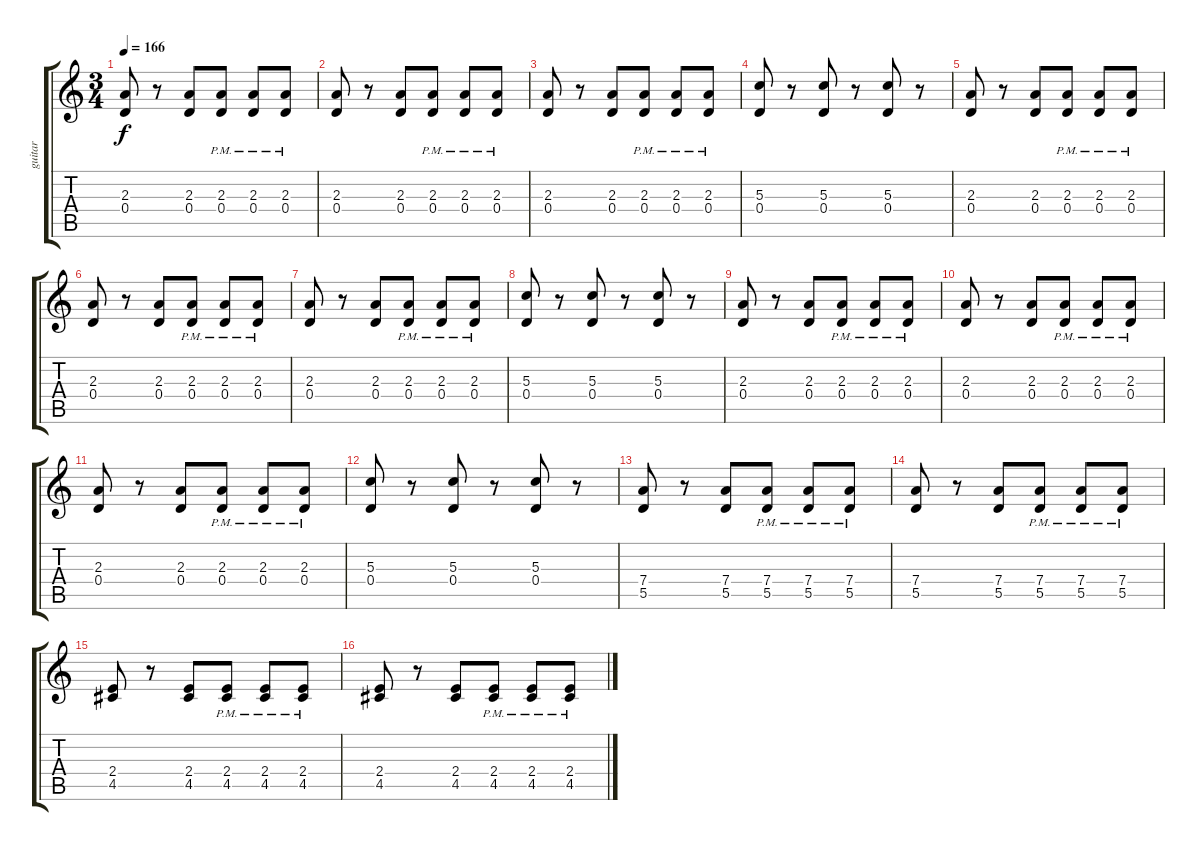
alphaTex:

\track ("guitar" "guitar") {instrument distortionguitar}
\staff {score tabs}
\tuning (E4 B3 G3 D3 A2 D2) {hide}
\ts (3 4)
\tempo 166
\clef g2
\ks c
(2.3 0.4).8{dy f} r.8 (2.3 0.4).8 (2.3{pm} 0.4{pm}).8 (2.3{pm} 0.4{pm}).8 (2.3{pm} 0.4{pm}).8 |
(2.3 0.4).8 r.8 (2.3 0.4).8 (2.3{pm} 0.4{pm}).8 (2.3{pm} 0.4{pm}).8 (2.3{pm} 0.4{pm}).8 |
(2.3 0.4).8 r.8 (2.3 0.4).8 (2.3{pm} 0.4{pm}).8 (2.3{pm} 0.4{pm}).8 (2.3{pm} 0.4{pm}).8 |
(5.3 0.4).8 r.8 (5.3 0.4).8 r.8 (5.3 0.4).8 r.8 |
(2.3 0.4).8 r.8 (2.3 0.4).8 (2.3{pm} 0.4{pm}).8 (2.3{pm} 0.4{pm}).8 (2.3{pm} 0.4{pm}).8 |
(2.3 0.4).8 r.8 (2.3 0.4).8 (2.3{pm} 0.4{pm}).8 (2.3{pm} 0.4{pm}).8 (2.3{pm} 0.4{pm}).8 |
(2.3 0.4).8 r.8 (2.3 0.4).8 (2.3{pm} 0.4{pm}).8 (2.3{pm} 0.4{pm}).8 (2.3{pm} 0.4{pm}).8 |
(5.3 0.4).8 r.8 (5.3 0.4).8 r.8 (5.3 0.4).8 r.8 |
(2.3 0.4).8 r.8 (2.3 0.4).8 (2.3{pm} 0.4{pm}).8 (2.3{pm} 0.4{pm}).8 (2.3{pm} 0.4{pm}).8 |
(2.3 0.4).8 r.8 (2.3 0.4).8 (2.3{pm} 0.4{pm}).8 (2.3{pm} 0.4{pm}).8 (2.3{pm} 0.4{pm}).8 |
(2.3 0.4).8 r.8 (2.3 0.4).8 (2.3{pm} 0.4{pm}).8 (2.3{pm} 0.4{pm}).8 (2.3{pm} 0.4{pm}).8 |
(5.3 0.4).8 r.8 (5.3 0.4).8 r.8 (5.3 0.4).8 r.8 |
(7.4 5.5).8 r.8 (7.4 5.5).8 (7.4{pm} 5.5{pm}).8 (7.4{pm} 5.5{pm}).8 (7.4{pm} 5.5{pm}).8 |
(7.4 5.5).8 r.8 (7.4 5.5).8 (7.4{pm} 5.5{pm}).8 (7.4{pm} 5.5{pm}).8 (7.4{pm} 5.5{pm}).8 |
(2.4 4.5).8 r.8 (2.4 4.5).8 (2.4{pm} 4.5{pm}).8 (2.4{pm} 4.5{pm}).8 (2.4{pm} 4.5{pm}).8 |
(2.4 4.5).8 r.8 (2.4 4.5).8 (2.4{pm} 4.5{pm}).8 (2.4{pm} 4.5{pm}).8 (2.4{pm} 4.5{pm}).8
